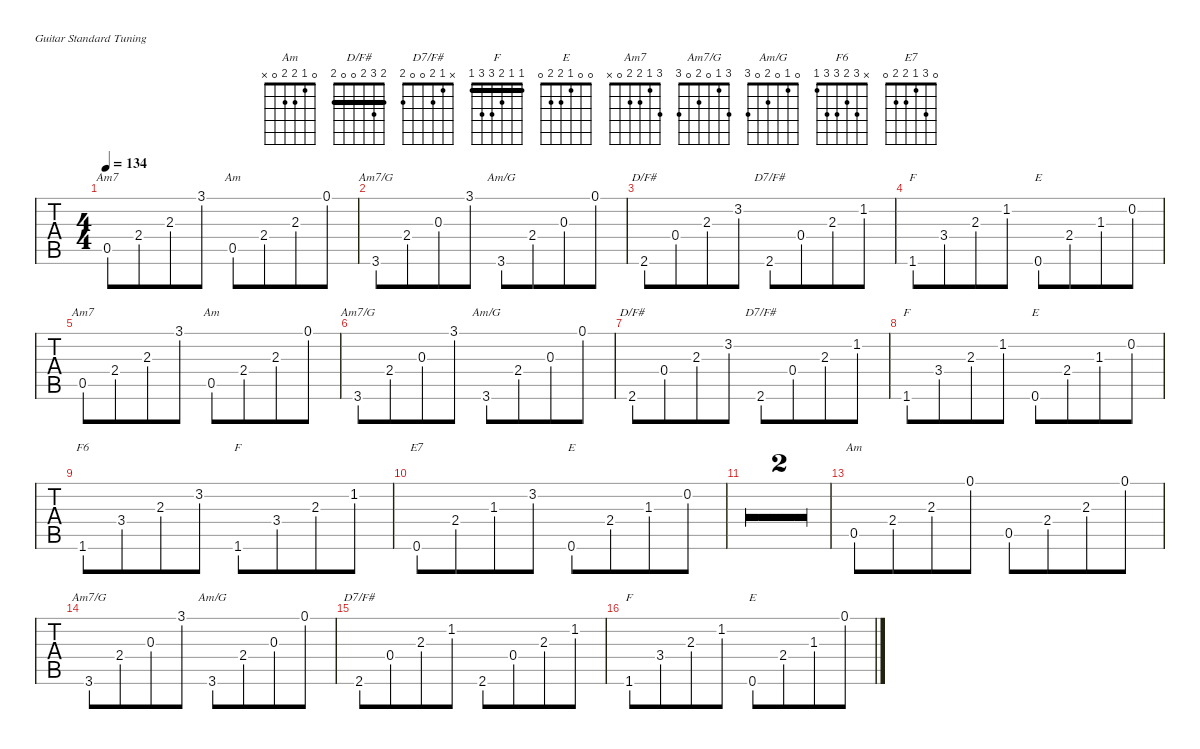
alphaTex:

\hideDynamics
\bracketExtendMode nobrackets
\singleTrackTrackNamePolicy hidden
\multiTrackTrackNamePolicy hidden
\firstSystemTrackNameMode fullname
\firstSystemTrackNameOrientation horizontal
\otherSystemsTrackNameOrientation horizontal
\track ("A.Guitar" "A-Gt") {multiBarRest instrument acousticguitarsteel}
\staff {tabs}
\tuning (E4 B3 G3 D3 A2 E2)
\chord ("Am" 0 1 2 2 0 x)
\chord ("D/F#" 2 3 2 0 0 2) {barre 2}
\chord ("D7/F#" x 1 2 0 0 2)
\chord ("F" 1 1 2 3 3 1) {barre (1 1)}
\chord ("E" 0 0 1 2 2 0)
\chord ("Am7" 3 1 2 2 0 x)
\chord ("Am7/G" 3 1 0 2 0 3)
\chord ("Am/G" 0 1 0 2 0 3)
\chord ("F6" x 3 2 3 3 1)
\chord ("E7" 0 3 1 2 2 0)
\ts (4 4)
\tempo 134
\clef g2
\ks aminor
0.5.8{ch "Am7" dy mf beam merge} 2.4.8{beam merge} 2.3.8{beam merge} 3.1.8 0.5.8{ch "Am" beam merge} 2.4.8{beam merge} 2.3.8{beam merge} 0.1.8 |
3.6.8{ch "Am7/G" beam merge} 2.4.8{beam merge} 0.3.8{beam merge} 3.1.8 3.6.8{ch "Am/G" beam merge} 2.4.8{beam merge} 0.3.8{beam merge} 0.1.8 |
2.6{acc #}.8{ch "D/F#" beam merge} 0.4.8{beam merge} 2.3.8{beam merge} 3.2.8 2.6{acc #}.8{ch "D7/F#" beam merge} 0.4.8{beam merge} 2.3.8{beam merge} 1.2.8 |
1.6.8{ch "F" beam merge} 3.4.8{beam merge} 2.3.8{beam merge} 1.2.8 0.6.8{ch "E" beam merge} 2.4.8{beam merge} 1.3{acc #}.8{beam merge} 0.2.8 |
0.5.8{ch "Am7" beam merge} 2.4.8{beam merge} 2.3.8{beam merge} 3.1.8 0.5.8{ch "Am" beam merge} 2.4.8{beam merge} 2.3.8{beam merge} 0.1.8 |
3.6.8{ch "Am7/G" beam merge} 2.4.8{beam merge} 0.3.8{beam merge} 3.1.8 3.6.8{ch "Am/G" beam merge} 2.4.8{beam merge} 0.3.8{beam merge} 0.1.8 |
2.6{acc #}.8{ch "D/F#" beam merge} 0.4.8{beam merge} 2.3.8{beam merge} 3.2.8 2.6{acc #}.8{ch "D7/F#" beam merge} 0.4.8{beam merge} 2.3.8{beam merge} 1.2.8 |
1.6.8{ch "F" beam merge} 3.4.8{beam merge} 2.3.8{beam merge} 1.2.8 0.6.8{ch "E" beam merge} 2.4.8{beam merge} 1.3{acc #}.8{beam merge} 0.2.8 |
1.6.8{ch "F6" beam merge} 3.4.8{beam merge} 2.3.8{beam merge} 3.2.8 1.6.8{ch "F" beam merge} 3.4.8{beam merge} 2.3.8{beam merge} 1.2.8 |
0.6.8{ch "E7" beam merge} 2.4.8{beam merge} 1.3{acc #}.8{beam merge} 3.2.8 0.6.8{ch "E" beam merge} 2.4.8{beam merge} 1.3{acc #}.8{beam merge} 0.2.8 |
\simile firstofdouble
|
\simile secondofdouble
|
\simile none
0.5.8{ch "Am" beam merge} 2.4.8{beam merge} 2.3.8{beam merge} 0.1.8 0.5.8{beam merge} 2.4.8{beam merge} 2.3.8{beam merge} 0.1.8 |
3.6.8{ch "Am7/G" beam merge} 2.4.8{beam merge} 0.3.8{beam merge} 3.1.8 3.6.8{ch "Am/G" beam merge} 2.4.8{beam merge} 0.3.8{beam merge} 0.1.8 |
2.6{acc #}.8{ch "D7/F#" beam merge} 0.4.8{beam merge} 2.3.8{beam merge} 1.2.8 2.6{acc #}.8{beam merge} 0.4.8{beam merge} 2.3.8{beam merge} 1.2.8 |
1.6.8{ch "F" beam merge} 3.4.8{beam merge} 2.3.8{beam merge} 1.2.8 0.6.8{ch "E" beam merge} 2.4.8{beam merge} 1.3{acc #}.8{beam merge} 0.1.8
